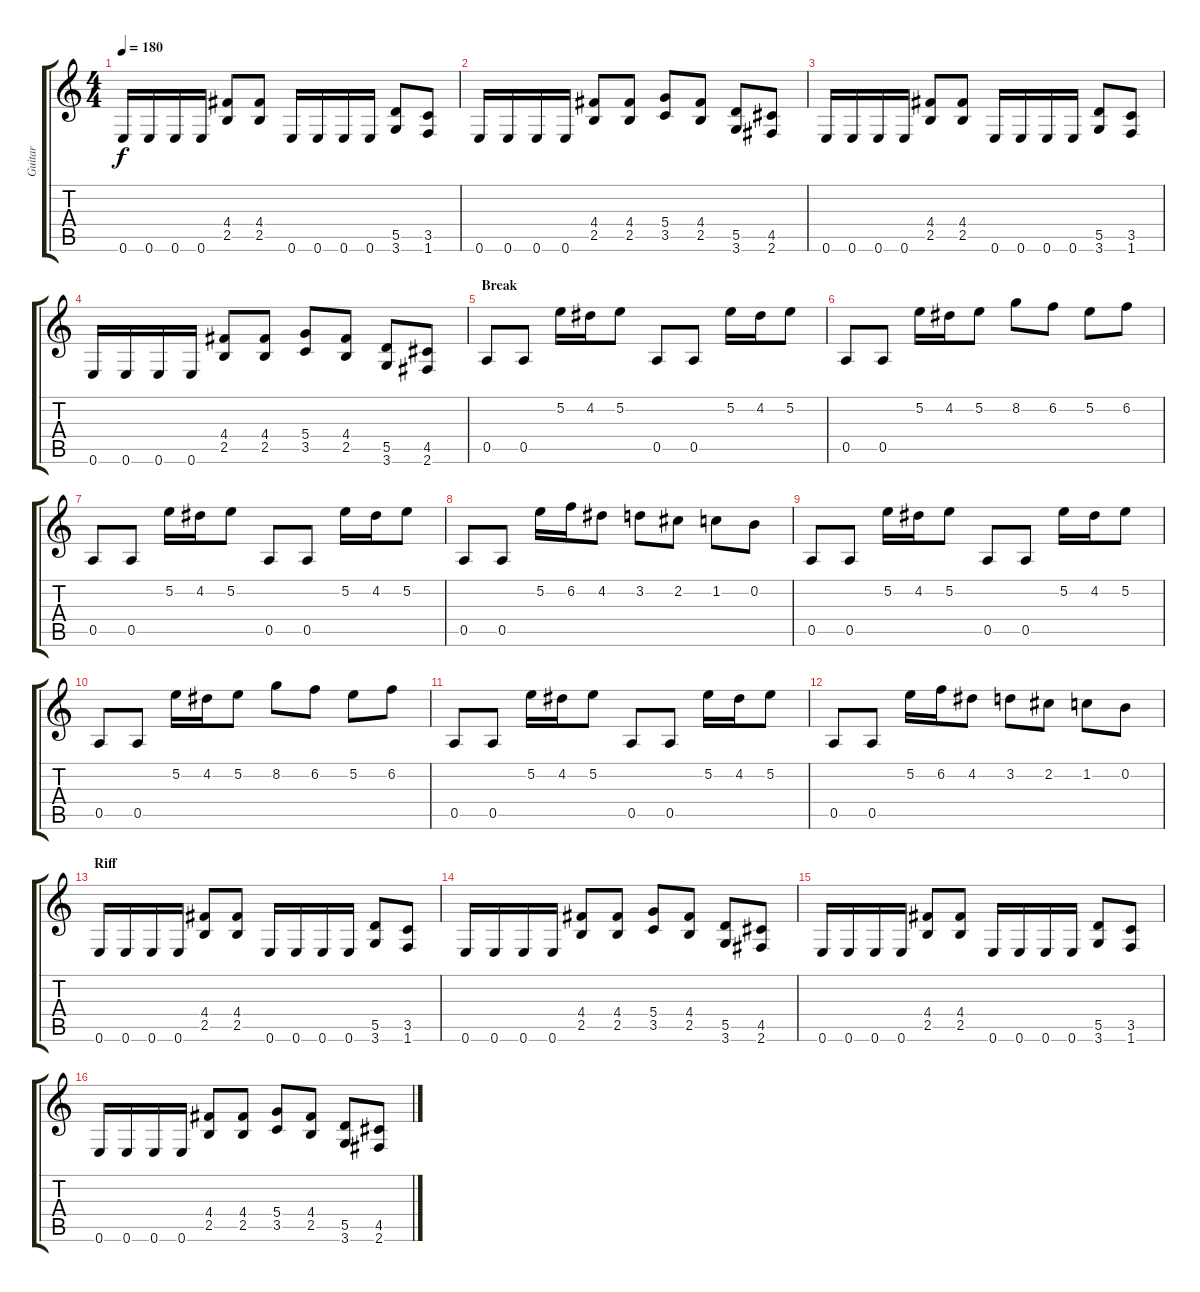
\track ("Guitar" "Guitar") {instrument distortionguitar}
\staff {score tabs}
\tuning (E4 B3 G3 D3 A2 E2) {hide}
\ts (4 4)
\tempo 180
\clef g2
\ks c
0.6.16{dy f} 0.6.16 0.6.16 0.6.16 (4.4 2.5).8 (4.4 2.5).8 0.6.16 0.6.16 0.6.16 0.6.16 (5.5 3.6).8 (3.5 1.6).8 |
0.6.16 0.6.16 0.6.16 0.6.16 (4.4 2.5).8 (4.4 2.5).8 (5.4 3.5).8 (4.4 2.5).8 (5.5 3.6).8 (4.5 2.6).8 |
0.6.16 0.6.16 0.6.16 0.6.16 (4.4 2.5).8 (4.4 2.5).8 0.6.16 0.6.16 0.6.16 0.6.16 (5.5 3.6).8 (3.5 1.6).8 |
0.6.16 0.6.16 0.6.16 0.6.16 (4.4 2.5).8 (4.4 2.5).8 (5.4 3.5).8 (4.4 2.5).8 (5.5 3.6).8 (4.5 2.6).8 |
\section ("" "Break")
0.5.8 0.5.8 5.2.16 4.2.16 5.2.8 0.5.8 0.5.8 5.2.16 4.2.16 5.2.8 |
0.5.8 0.5.8 5.2.16 4.2.16 5.2.8 8.2.8 6.2.8 5.2.8 6.2.8 |
0.5.8 0.5.8 5.2.16 4.2.16 5.2.8 0.5.8 0.5.8 5.2.16 4.2.16 5.2.8 |
0.5.8 0.5.8 5.2.16 6.2.16 4.2.8 3.2.8 2.2.8 1.2.8 0.2.8 |
0.5.8 0.5.8 5.2.16 4.2.16 5.2.8 0.5.8 0.5.8 5.2.16 4.2.16 5.2.8 |
0.5.8 0.5.8 5.2.16 4.2.16 5.2.8 8.2.8 6.2.8 5.2.8 6.2.8 |
0.5.8 0.5.8 5.2.16 4.2.16 5.2.8 0.5.8 0.5.8 5.2.16 4.2.16 5.2.8 |
0.5.8 0.5.8 5.2.16 6.2.16 4.2.8 3.2.8 2.2.8 1.2.8 0.2.8 |
\section ("" "Riff")
0.6.16 0.6.16 0.6.16 0.6.16 (4.4 2.5).8 (4.4 2.5).8 0.6.16 0.6.16 0.6.16 0.6.16 (5.5 3.6).8 (3.5 1.6).8 |
0.6.16 0.6.16 0.6.16 0.6.16 (4.4 2.5).8 (4.4 2.5).8 (5.4 3.5).8 (4.4 2.5).8 (5.5 3.6).8 (4.5 2.6).8 |
0.6.16 0.6.16 0.6.16 0.6.16 (4.4 2.5).8 (4.4 2.5).8 0.6.16 0.6.16 0.6.16 0.6.16 (5.5 3.6).8 (3.5 1.6).8 |
0.6.16 0.6.16 0.6.16 0.6.16 (4.4 2.5).8 (4.4 2.5).8 (5.4 3.5).8 (4.4 2.5).8 (5.5 3.6).8 (4.5 2.6).8
